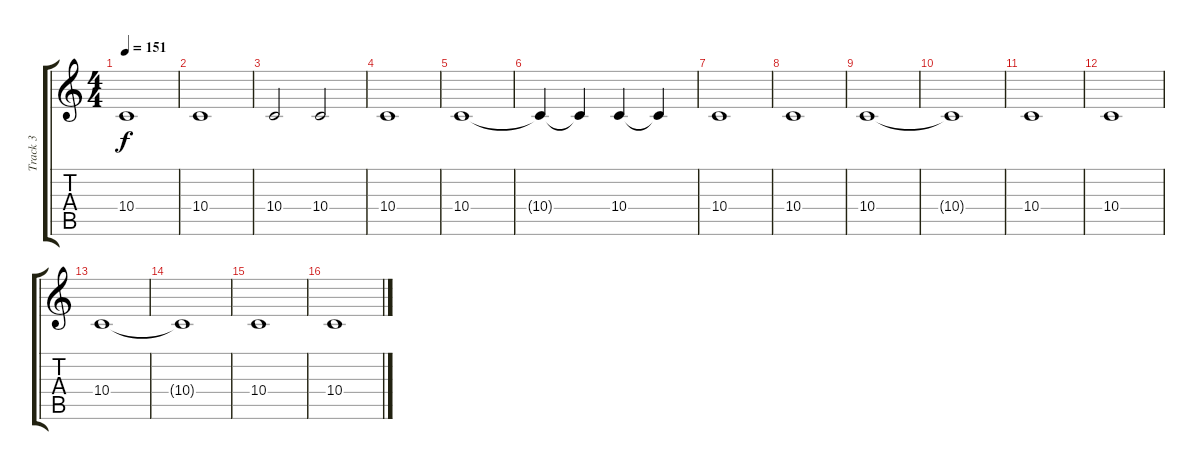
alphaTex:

\track ("Track 3" "Track 3") {instrument viola}
\staff {score tabs}
\tuning (E4 B3 G3 D3 A2 E2) {hide}
\ts (4 4)
\tempo 151
\clef g2
\ks c
10.4.1{dy f} |
10.4.1 |
10.4.2 10.4.2 |
10.4.1 |
10.4.1 |
10.4{t}.4 10.4{t}.4 10.4.4 10.4{t}.4 |
10.4.1 |
10.4.1 |
10.4.1 |
10.4{t}.1 |
10.4.1 |
10.4.1 |
10.4.1 |
10.4{t}.1 |
10.4.1 |
10.4.1
